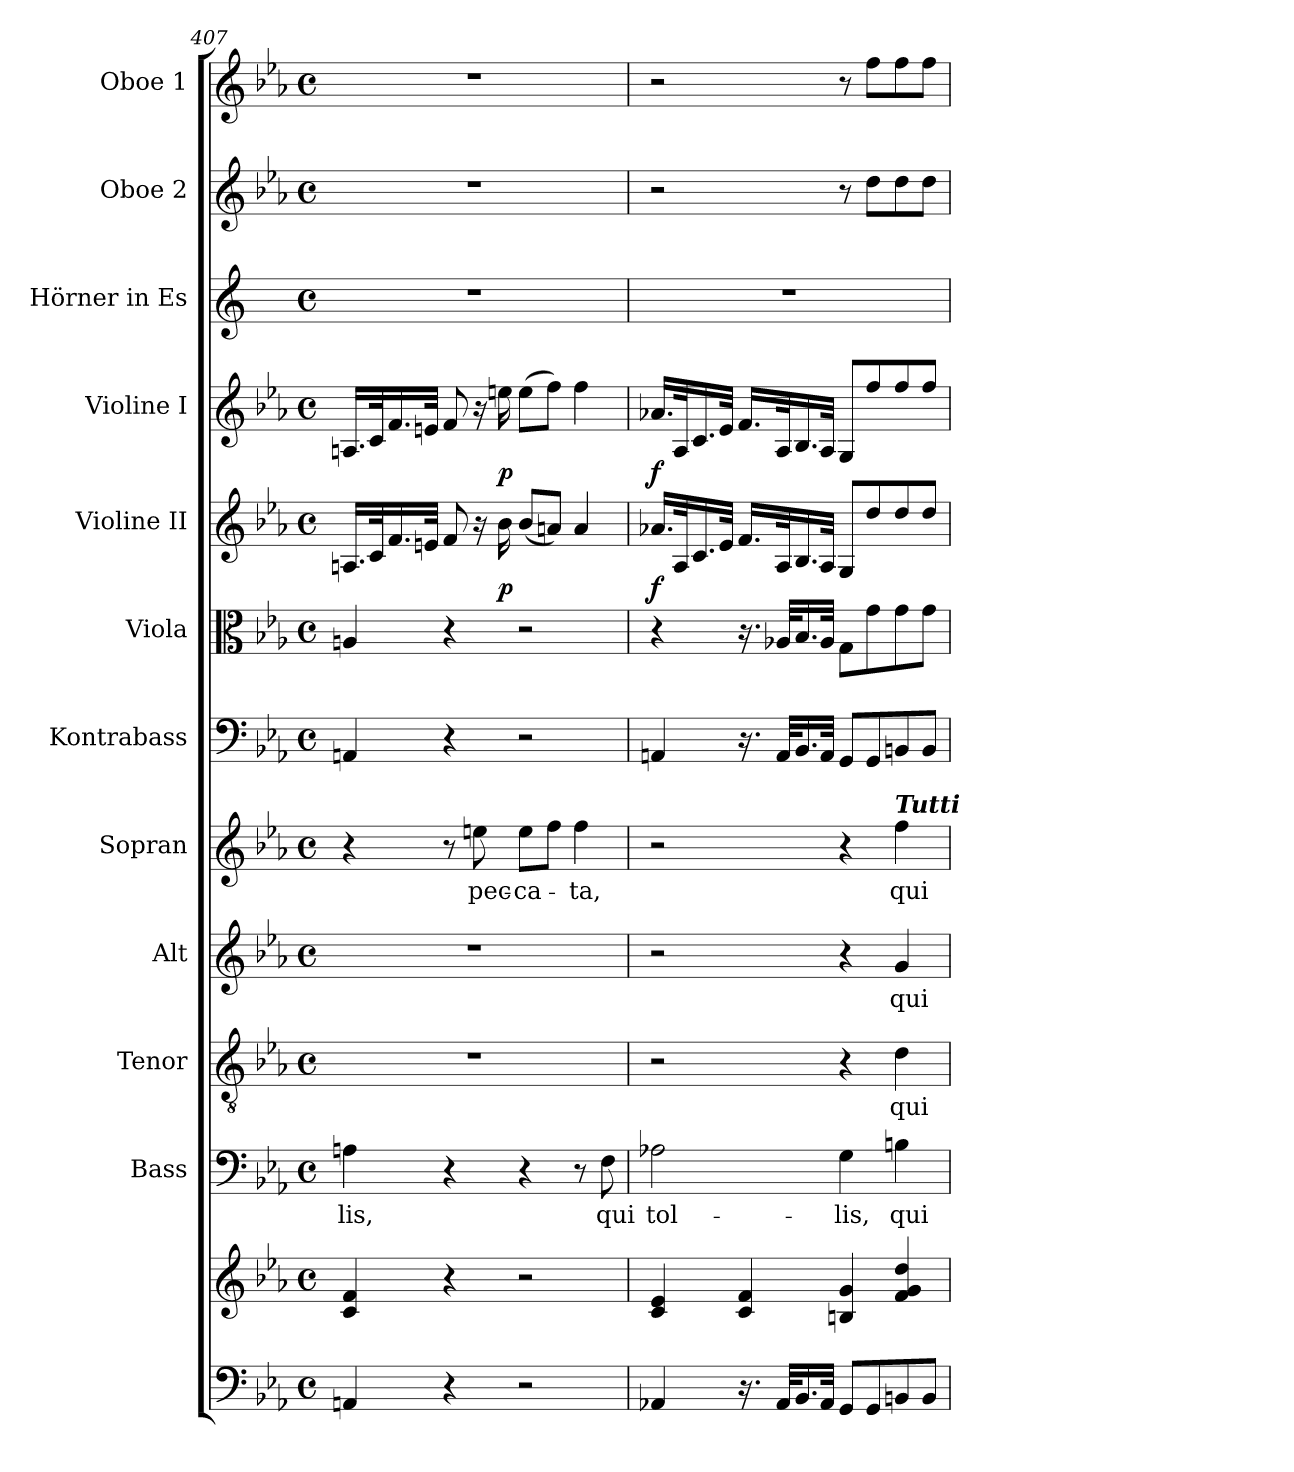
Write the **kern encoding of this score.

**kern	**kern	**kern	**text	**kern	**text	**kern	**text	**kern	**text	**kern	**kern	**kern	**dynam	**kern	**dynam	**kern	**kern	**kern
*part12	*part12	*part11	*part11	*part10	*part10	*part9	*part9	*part8	*part8	*part7	*part6	*part5	*part5	*part4	*part4	*part3	*part2	*part1
*staff13	*staff12	*staff11	*staff11	*staff10	*staff10	*staff9	*staff9	*staff8	*staff8	*staff7	*staff6	*staff5	*staff5	*staff4	*staff4	*staff3	*staff2	*staff1
*	*	*I"Bass	*	*I"Tenor	*	*I"Alt	*	*I"Sopran	*	*I"Kontrabass	*I"Viola	*I"Violine II	*	*I"Violine I	*	*I"Hörner in Es	*I"Oboe 2	*I"Oboe 1
*	*	*I'B.	*	*I'T.	*	*I'A.	*	*I'S.	*	*I'Kb.	*I'Vla.	*I'Vl. II	*	*I'Vl. I	*	*	*I'Ob. 2	*I'Ob. 1
!!LO:PB:g=z
*clefF4	*clefG2	*clefF4	*	*clefGv2	*	*clefG2	*	*clefG2	*	*clefF4	*clefC3	*clefG2	*	*clefG2	*	*clefG2	*clefG2	*clefG2
*	*	*	*	*	*	*	*	*	*	*ITrd7c12	*	*	*	*	*	*ITrd5c9	*	*
*k[b-e-a-]	*k[b-e-a-]	*k[b-e-a-]	*	*k[b-e-a-]	*	*k[b-e-a-]	*	*k[b-e-a-]	*	*k[b-e-a-]	*k[b-e-a-]	*k[b-e-a-]	*	*k[b-e-a-]	*	*k[b-e-a-]	*k[b-e-a-]	*k[b-e-a-]
*E-:	*E-:	*E-:	*	*E-:	*	*E-:	*	*E-:	*	*E-:	*E-:	*E-:	*	*E-:	*	*E-:	*E-:	*E-:
*M4/4	*M4/4	*M4/4	*	*M4/4	*	*M4/4	*	*M4/4	*	*M4/4	*M4/4	*M4/4	*	*M4/4	*	*M4/4	*M4/4	*M4/4
*met(c)	*met(c)	*met(c)	*	*met(c)	*	*met(c)	*	*met(c)	*	*met(c)	*met(c)	*met(c)	*	*met(c)	*	*met(c)	*met(c)	*met(c)
=407	=407	=407	=407	=407	=407	=407	=407	=407	=407	=407	=407	=407	=407	=407	=407	=407	=407	=407
!	!	!	!LO:LY:b	!	!	!	!	!	!	!	!	!	!	!	!	!	!	!
4AAn/	4c/ 4f/	4An\	-lis,	1r	.	1r	.	4r	.	4AAAn/	4An/	16.An/LL	.	16.An/LL	.	1r	1r	1r
.	.	.	.	.	.	.	.	.	.	.	.	32c/k	.	32c/k	.	.	.	.
.	.	.	.	.	.	.	.	.	.	.	.	16.f/	.	16.f/	.	.	.	.
.	.	.	.	.	.	.	.	.	.	.	.	32en/JJk	.	32en/JJk	.	.	.	.
4r	4r	4r	.	.	.	.	.	8r	.	4r	4r	8f/	.	8f/	.	.	.	.
!	!	!	!	!	!	!	!	!	!LO:LY:b	!	!	!	!	!	!	!	!	!
.	.	.	.	.	.	.	.	8een\	pec-	.	.	16r	.	16r	.	.	.	.
!	!	!	!	!	!	!	!	!	!	!	!	!	!LO:DY:b	!	!LO:DY:b	!	!	!
.	.	.	.	.	.	.	.	.	.	.	.	16b-\	p	16een\	p	.	.	.
!	!	!	!	!	!	!	!	!	!LO:LY:b	!	!	!	!	!	!	!	!	!
2r	2r	4r	.	.	.	.	.	8ee\L	-ca-	2r	2r	(<8b-/L	.	(>8ee\L	.	.	.	.
.	.	.	.	.	.	.	.	8ff\J	.	.	.	8an/J)	.	8ff\J)	.	.	.	.
!	!	!	!	!	!	!	!	!	!LO:LY:b	!	!	!	!	!	!	!	!	!
.	.	8r	.	.	.	.	.	4ff\	-ta,	.	.	4a/	.	4ff\	.	.	.	.
!	!	!	!LO:LY:b	!	!	!	!	!	!	!	!	!	!	!	!	!	!	!
.	.	8F\	qui	.	.	.	.	.	.	.	.	.	.	.	.	.	.	.
=408	=408	=408	=408	=408	=408	=408	=408	=408	=408	=408	=408	=408	=408	=408	=408	=408	=408	=408
!	!	!	!LO:LY:b	!	!	!	!	!	!	!	!	!	!LO:DY:b	!	!LO:DY:b	!	!	!
4AA-X/	4c/ 4e-/	2A-X\	tol-	2r	.	2r	.	2r	.	4AAAn/	4r	16.a-X/LL	f	16.a-X/LL	f	1r	2r	2r
.	.	.	.	.	.	.	.	.	.	.	.	32A-/k	.	32A-/k	.	.	.	.
.	.	.	.	.	.	.	.	.	.	.	.	16.c/	.	16.c/	.	.	.	.
.	.	.	.	.	.	.	.	.	.	.	.	32e-/JJk	.	32e-/JJk	.	.	.	.
16.r	4c/ 4f/	.	.	.	.	.	.	.	.	16.r	16.r	16.f/LL	.	16.f/LL	.	.	.	.
32AA-/KLL	.	.	.	.	.	.	.	.	.	32AAA/KLL	32A-X/KLL	32A-/k	.	32A-/k	.	.	.	.
16.BB-/	.	.	.	.	.	.	.	.	.	16.BBB-/	16.B-/	16.B-/	.	16.B-/	.	.	.	.
32AA-/JJk	.	.	.	.	.	.	.	.	.	32AAA/JJk	32A-/JJk	32A-/JJk	.	32A-/JJk	.	.	.	.
!	!	!	!LO:LY:b	!	!	!	!	!	!	!	!	!	!	!	!	!	!	!
8GG/L	4Bn/ 4g/	4G\	-lis,	4r	.	4r	.	4r	.	8GGG/L	8G\L	8G/L	.	8G/L	.	.	8r	8r
8GG/	.	.	.	.	.	.	.	.	.	8GGG/	8g\	8dd/	.	8ff/	.	.	8dd\L	8ff\L
!	!	!	!	!	!	!	!	!LO:TX:a:Bi:t=Tutti	!	!	!	!	!	!	!	!	!	!
!	!	!	!LO:LY:b	!	!LO:LY:b	!	!LO:LY:b	!	!LO:LY:b	!	!	!	!	!	!	!	!	!
8BBn/	4f/ 4g/ 4dd/	4Bn\	qui	4d\	qui	4g/	qui	4ff\	qui	8BBBn/	8g\	8dd/	.	8ff/	.	.	8dd\	8ff\
8BB/J	.	.	.	.	.	.	.	.	.	8BBB/J	8g\J	8dd/J	.	8ff/J	.	.	8dd\J	8ff\J
=	=	=	=	=	=	=	=	=	=	=	=	=	=	=	=	=	=	=
*-	*-	*-	*-	*-	*-	*-	*-	*-	*-	*-	*-	*-	*-	*-	*-	*-	*-	*-
